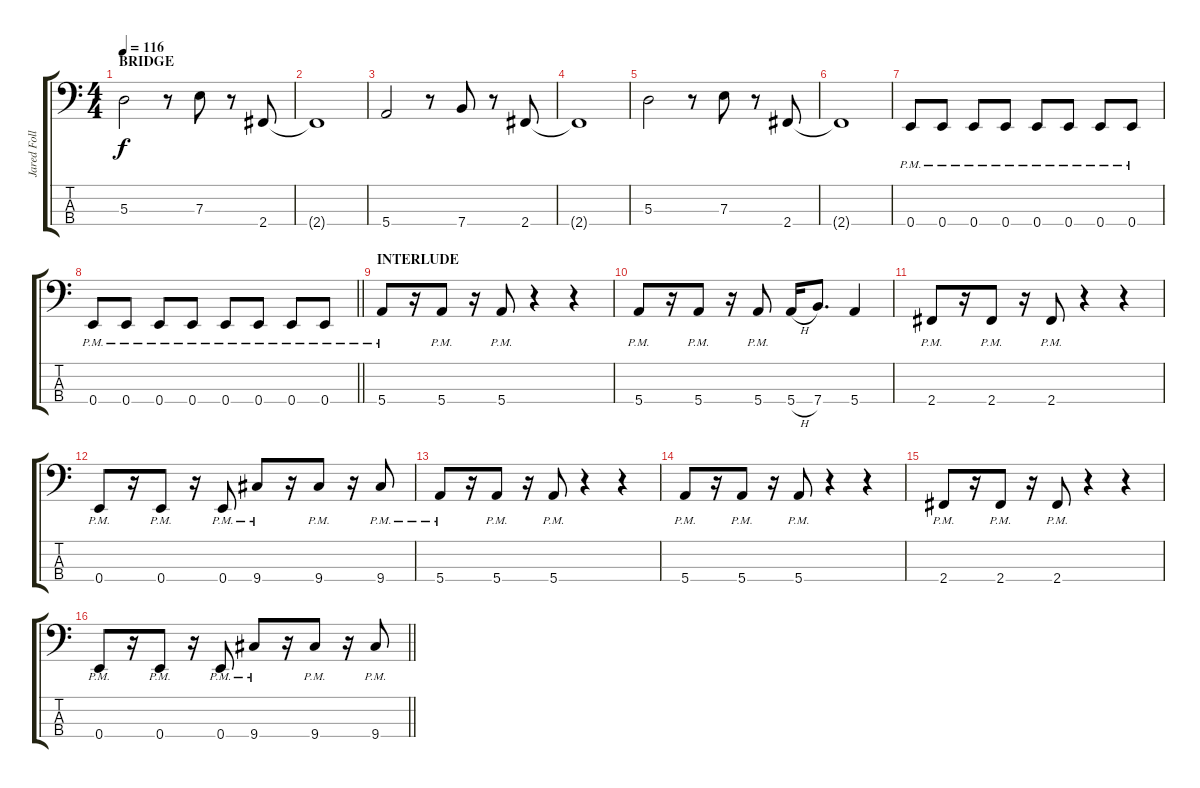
\track ("Jared Followill (bass)" "Jared Foll") {instrument electricbasspick}
\staff {score tabs}
\tuning (G2 D2 A1 E1) {hide}
\ts (4 4)
\section ("" "BRIDGE")
\tempo 116
\clef f4
\ks c
5.3.2{dy f} r.8 7.3.8 r.8 2.4.8 |
2.4{t}.1 |
5.4.2 r.8 7.4.8 r.8 2.4.8 |
2.4{t}.1 |
5.3.2 r.8 7.3.8 r.8 2.4.8 |
2.4{t}.1 |
0.4{pm}.8 0.4{pm}.8 0.4{pm}.8 0.4{pm}.8 0.4{pm}.8 0.4{pm}.8 0.4{pm}.8 0.4{pm}.8 |
\barLineRight lightlight
0.4{pm}.8 0.4{pm}.8 0.4{pm}.8 0.4{pm}.8 0.4{pm}.8 0.4{pm}.8 0.4{pm}.8 0.4{pm}.8 |
\section ("" "INTERLUDE")
5.4{pm}.8 r.16 5.4{pm}.8 r.16 5.4{pm}.8 r.4 r.4 |
5.4{pm}.8 r.16 5.4{pm}.8 r.16 5.4{pm}.8 5.4{h}.16 7.4.8{d} 5.4.4 |
2.4{pm}.8 r.16 2.4{pm}.8 r.16 2.4{pm}.8 r.4 r.4 |
0.4{pm}.8 r.16 0.4{pm}.8 r.16 0.4{pm}.8 9.4{pm}.8 r.16 9.4{pm}.8 r.16 9.4{pm}.8 |
5.4{pm}.8 r.16 5.4{pm}.8 r.16 5.4{pm}.8 r.4 r.4 |
5.4{pm}.8 r.16 5.4{pm}.8 r.16 5.4{pm}.8 r.4 r.4 |
2.4{pm}.8 r.16 2.4{pm}.8 r.16 2.4{pm}.8 r.4 r.4 |
\barLineRight lightlight
0.4{pm}.8 r.16 0.4{pm}.8 r.16 0.4{pm}.8 9.4{pm}.8 r.16 9.4{pm}.8 r.16 9.4{pm}.8
